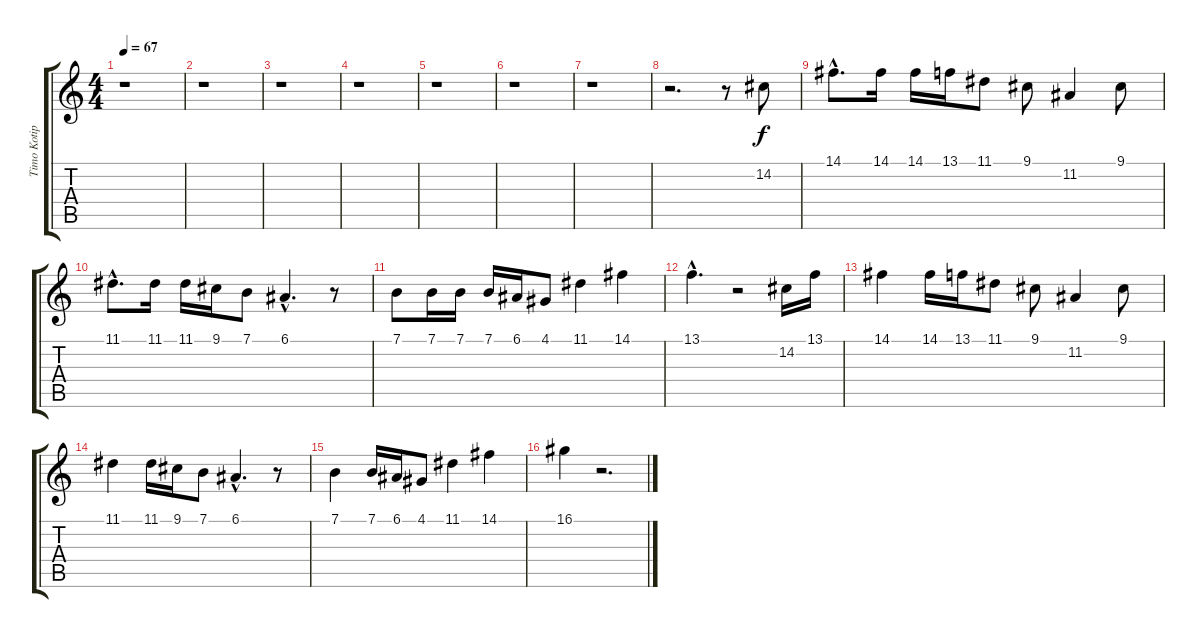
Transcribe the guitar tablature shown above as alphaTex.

\track ("Timo Kotipelto" "Timo Kotip") {instrument lead3calliope}
\staff {score tabs}
\tuning (E4 B3 G3 D3 A2 E2) {hide}
\ts (4 4)
\tempo 67
\clef g2
\ks c
r.1{dy f instrument lead3calliope} |
r.1 |
r.1 |
r.1 |
r.1 |
r.1 |
r.1 |
r.2{d} r.8 14.2.8 |
14.1{hac}.8{d} 14.1.16 14.1.16 13.1.16 11.1.8 9.1.8 11.2.4 9.1.8 |
11.1{hac}.8{d} 11.1.16 11.1.16 9.1.16 7.1.8 6.1{hac}.4{d} r.8 |
7.1.8 7.1.16 7.1.16 7.1.16 6.1.16 4.1.8 11.1.4 14.1.4 |
13.1{hac}.4{d} r.2 14.2.16 13.1.16 |
14.1.4 14.1.16 13.1.16 11.1.8 9.1.8 11.2.4 9.1.8 |
11.1.4 11.1.16 9.1.16 7.1.8 6.1{hac}.4{d} r.8 |
7.1.4 7.1.16 6.1.16 4.1.8 11.1.4 14.1.4 |
16.1.4 r.2{d}
